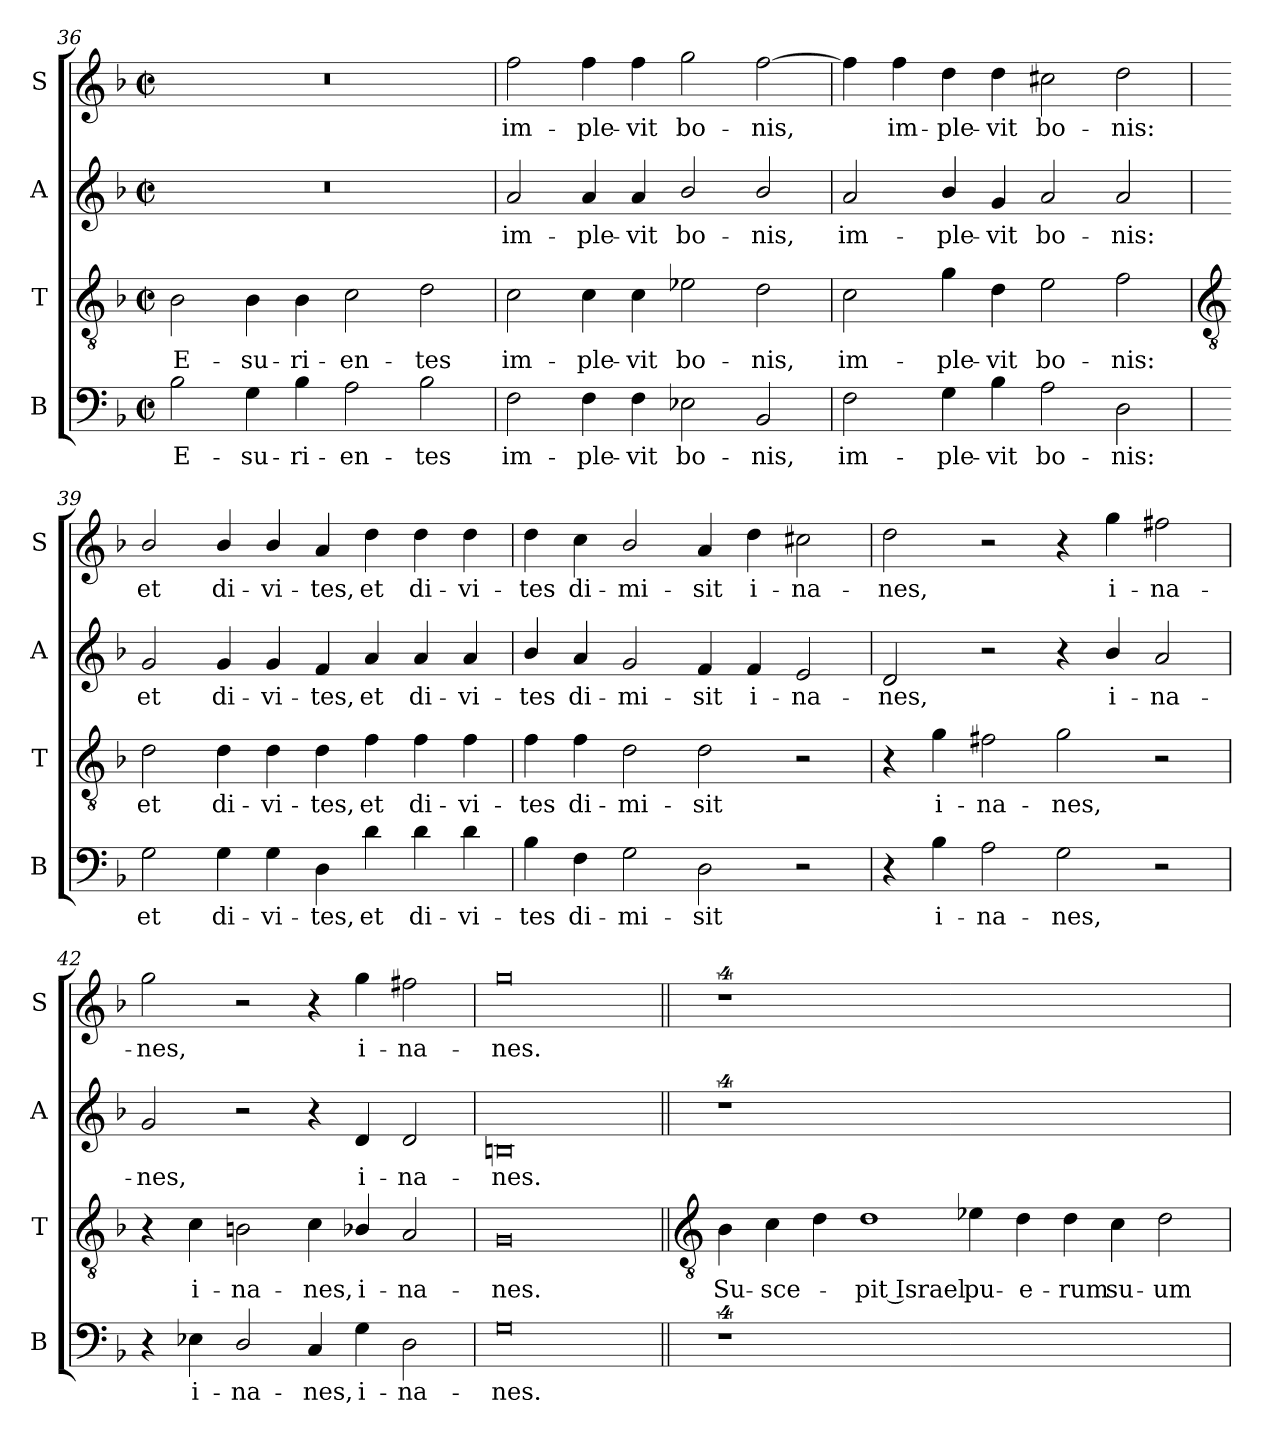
**kern	**text	**kern	**text	**kern	**text	**kern	**text
*part4	*part4	*part3	*part3	*part2	*part2	*part1	*part1
*staff4	*staff4	*staff3	*staff3	*staff2	*staff2	*staff1	*staff1
*I"B	*	*I"T	*	*I"A	*	*I"S	*
*I'B	*	*I'T	*	*I'A	*	*I'S	*
*clefF4	*	*clefGv2	*	*clefG2	*	*clefG2	*
*k[b-]	*	*k[b-]	*	*k[b-]	*	*k[b-]	*
*F:	*	*F:	*	*F:	*	*F:	*
*M4/2	*	*M4/2	*	*M4/2	*	*M4/2	*
*met(c|)	*	*met(c|)	*	*met(c|)	*	*met(c|)	*
=36	=36	=36	=36	=36	=36	=36	=36
!	!LO:LY:b	!	!LO:LY:b	!	!	!	!
2B-	E-	2B-	E-	0r	.	0r	.
!	!LO:LY:b	!	!LO:LY:b	!	!	!	!
4G	-su-	4B-	-su-	.	.	.	.
!	!LO:LY:b	!	!LO:LY:b	!	!	!	!
4B-	-ri-	4B-	-ri-	.	.	.	.
!	!LO:LY:b	!	!LO:LY:b	!	!	!	!
2A	-en-	2c	-en-	.	.	.	.
!	!LO:LY:b	!	!LO:LY:b	!	!	!	!
2B-	-tes	2d	-tes	.	.	.	.
=37	=37	=37	=37	=37	=37	=37	=37
!	!LO:LY:b	!	!LO:LY:b	!	!LO:LY:b	!	!LO:LY:b
2F	im-	2c	im-	2a	im-	2ff	im-
!	!LO:LY:b	!	!LO:LY:b	!	!LO:LY:b	!	!LO:LY:b
4F	-ple-	4c	-ple-	4a	-ple-	4ff	-ple-
!	!LO:LY:b	!	!LO:LY:b	!	!LO:LY:b	!	!LO:LY:b
4F	-vit	4c	-vit	4a	-vit	4ff	-vit
!	!LO:LY:b	!	!LO:LY:b	!	!LO:LY:b	!	!LO:LY:b
2E-X	bo-	2e-X	bo-	2b-/	bo-	2gg	bo-
!	!LO:LY:b	!	!LO:LY:b	!	!LO:LY:b	!	!LO:LY:b
2BB-	-nis,	2d	-nis,	2b-/	-nis,	[2ff	-nis,
=38	=38	=38	=38	=38	=38	=38	=38
!	!LO:LY:b	!	!LO:LY:b	!	!LO:LY:b	!	!
2F	im-	2c	im-	2a	im-	4ff]	.
!	!	!	!	!	!	!	!LO:LY:b
.	.	.	.	.	.	4ff	im-
!	!LO:LY:b	!	!LO:LY:b	!	!LO:LY:b	!	!LO:LY:b
4G	-ple-	4g	-ple-	4b-/	-ple-	4dd	-ple-
!	!LO:LY:b	!	!LO:LY:b	!	!LO:LY:b	!	!LO:LY:b
4B-	-vit	4d	-vit	4g	-vit	4dd	-vit
!	!LO:LY:b	!	!LO:LY:b	!	!LO:LY:b	!	!LO:LY:b
2A	bo-	2e	bo-	2a	bo-	2cc#X	bo-
!	!LO:LY:b	!	!LO:LY:b	!	!LO:LY:b	!	!LO:LY:b
2D	-nis:	2f	-nis:	2a	-nis:	2dd	-nis:
!!LO:LB:g=z
=39	=39	=39	=39	=39	=39	=39	=39
*	*	*clefGv2	*	*	*	*	*
!	!LO:LY:b	!	!LO:LY:b	!	!LO:LY:b	!	!LO:LY:b
2G	et	2d	et	2g	et	2b-/	et
!	!LO:LY:b	!	!LO:LY:b	!	!LO:LY:b	!	!LO:LY:b
4G	di-	4d	di-	4g	di-	4b-/	di-
!	!LO:LY:b	!	!LO:LY:b	!	!LO:LY:b	!	!LO:LY:b
4G	-vi-	4d	-vi-	4g	-vi-	4b-/	-vi-
!	!LO:LY:b	!	!LO:LY:b	!	!LO:LY:b	!	!LO:LY:b
4D	-tes,	4d	-tes,	4f	-tes,	4a	-tes,
!	!LO:LY:b	!	!LO:LY:b	!	!LO:LY:b	!	!LO:LY:b
4d	et	4f	et	4a	et	4dd	et
!	!LO:LY:b	!	!LO:LY:b	!	!LO:LY:b	!	!LO:LY:b
4d	di-	4f	di-	4a	di-	4dd	di-
!	!LO:LY:b	!	!LO:LY:b	!	!LO:LY:b	!	!LO:LY:b
4d	-vi-	4f	-vi-	4a	-vi-	4dd	-vi-
=40	=40	=40	=40	=40	=40	=40	=40
!	!LO:LY:b	!	!LO:LY:b	!	!LO:LY:b	!	!LO:LY:b
4B-	-tes	4f	-tes	4b-/	-tes	4dd	-tes
!	!LO:LY:b	!	!LO:LY:b	!	!LO:LY:b	!	!LO:LY:b
4F	di-	4f	di-	4a	di-	4cc	di-
!	!LO:LY:b	!	!LO:LY:b	!	!LO:LY:b	!	!LO:LY:b
2G	-mi-	2d	-mi-	2g	-mi-	2b-/	-mi-
!	!LO:LY:b	!	!LO:LY:b	!	!LO:LY:b	!	!LO:LY:b
2D	-sit	2d	-sit	4f	-sit	4a	-sit
!	!	!	!	!	!LO:LY:b	!	!LO:LY:b
.	.	.	.	4f	i-	4dd	i-
!	!	!	!	!	!LO:LY:b	!	!LO:LY:b
2r	.	2r	.	2e	-na-	2cc#X	-na-
=41	=41	=41	=41	=41	=41	=41	=41
!	!	!	!	!	!LO:LY:b	!	!LO:LY:b
4r	.	4r	.	2d	-nes,	2dd	-nes,
!	!LO:LY:b	!	!LO:LY:b	!	!	!	!
4B-	i-	4g	i-	.	.	.	.
!	!LO:LY:b	!	!LO:LY:b	!	!	!	!
2A	-na-	2f#X	-na-	2r	.	2r	.
!	!LO:LY:b	!	!LO:LY:b	!	!	!	!
2G	-nes,	2g	-nes,	4r	.	4r	.
!	!	!	!	!	!LO:LY:b	!	!LO:LY:b
.	.	.	.	4b-/	i-	4gg	i-
!	!	!	!	!	!LO:LY:b	!	!LO:LY:b
2r	.	2r	.	2a	-na-	2ff#X	-na-
=42	=42	=42	=42	=42	=42	=42	=42
!	!	!	!	!	!LO:LY:b	!	!LO:LY:b
4r	.	4r	.	2g	-nes,	2gg	-nes,
!	!LO:LY:b	!	!LO:LY:b	!	!	!	!
4E-X	i-	4c	i-	.	.	.	.
!	!LO:LY:b	!	!LO:LY:b	!	!	!	!
2D/	-na-	2Bn	-na-	2r	.	2r	.
!	!LO:LY:b	!	!LO:LY:b	!	!	!	!
4C	-nes,	4c	-nes,	4r	.	4r	.
!	!LO:LY:b	!	!LO:LY:b	!	!LO:LY:b	!	!LO:LY:b
4G	i-	4B-/	i-	4d	i-	4gg	i-
!	!LO:LY:b	!	!LO:LY:b	!	!LO:LY:b	!	!LO:LY:b
2D	-na-	2A	-na-	2d	-na-	2ff#X	-na-
=43	=43	=43	=43	=43	=43	=43	=43
!	!LO:LY:b	!	!LO:LY:b	!	!LO:LY:b	!	!LO:LY:b
0G	-nes.	0G	-nes.	0Bn	-nes.	0gg	-nes.
!!LO:LB:g=z
=44||	=44||	=44||	=44||	=44||	=44||	=44||	=44||
*	*	*clefGv2	*	*	*	*	*
!	!	!	!LO:LY:b	!	!	!	!
4%13r	.	4B-	Su-	4%13r	.	4%13r	.
!	!	!	!LO:LY:b	!	!	!	!
.	.	4c	-sce-	.	.	.	.
.	.	4d	.	.	.	.	.
!	!	!	!LO:LY:b	!	!	!	!
.	.	1d	pit Israel	.	.	.	.
!	!	!	!LO:LY:b	!	!	!	!
.	.	4e-X	pu-	.	.	.	.
!	!	!	!LO:LY:b	!	!	!	!
.	.	4d	-e-	.	.	.	.
!	!	!	!LO:LY:b	!	!	!	!
.	.	4d	-rum	.	.	.	.
!	!	!	!LO:LY:b	!	!	!	!
.	.	4c	su-	.	.	.	.
!	!	!	!LO:LY:b	!	!	!	!
.	.	2d	-um	.	.	.	.
=	=	=	=	=	=	=	=
*-	*-	*-	*-	*-	*-	*-	*-
